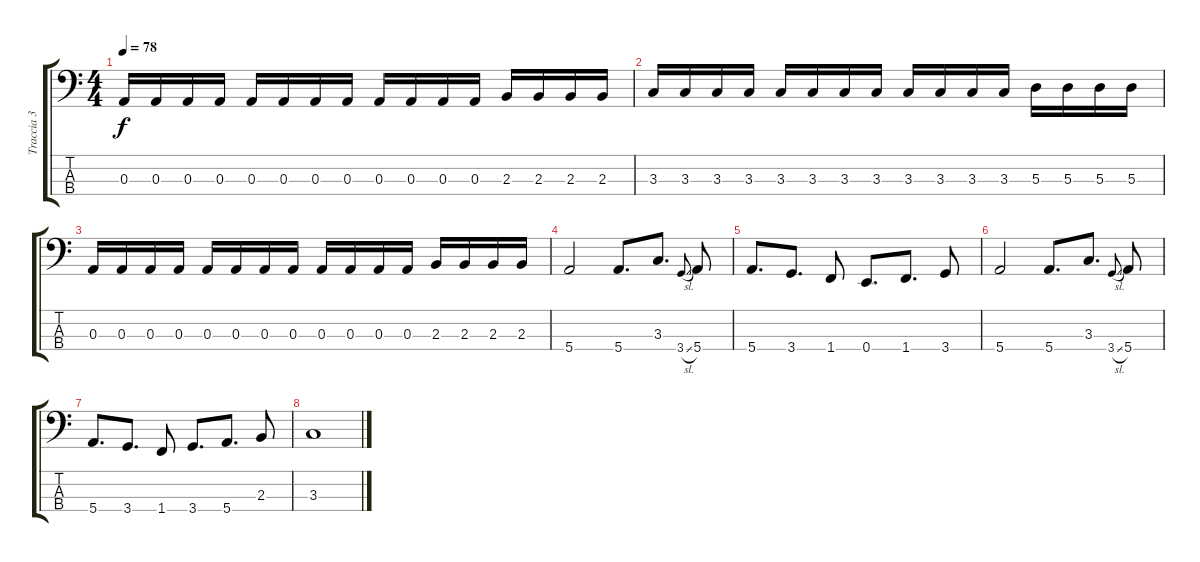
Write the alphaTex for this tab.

\track ("Traccia 3" "Traccia 3") {instrument electricbassfinger}
\staff {score tabs}
\tuning (G2 D2 A1 E1) {hide}
\ts (4 4)
\tempo 78
\clef f4
\ks c
0.3.16{dy f} 0.3.16 0.3.16 0.3.16 0.3.16 0.3.16 0.3.16 0.3.16 0.3.16 0.3.16 0.3.16 0.3.16 2.3.16 2.3.16 2.3.16 2.3.16 |
3.3.16 3.3.16 3.3.16 3.3.16 3.3.16 3.3.16 3.3.16 3.3.16 3.3.16 3.3.16 3.3.16 3.3.16 5.3.16 5.3.16 5.3.16 5.3.16 |
0.3.16 0.3.16 0.3.16 0.3.16 0.3.16 0.3.16 0.3.16 0.3.16 0.3.16 0.3.16 0.3.16 0.3.16 2.3.16 2.3.16 2.3.16 2.3.16 |
5.4.2 5.4.8{d} 3.3.8{d} 3.4{sl}.8{gr onbeat} 5.4.8 |
5.4.8{d} 3.4.8{d} 1.4.8 0.4.8{d} 1.4.8{d} 3.4.8 |
5.4.2 5.4.8{d} 3.3.8{d} 3.4{sl}.8{gr onbeat} 5.4.8 |
5.4.8{d} 3.4.8{d} 1.4.8 3.4.8{d} 5.4.8{d} 2.3.8 |
3.3.1
